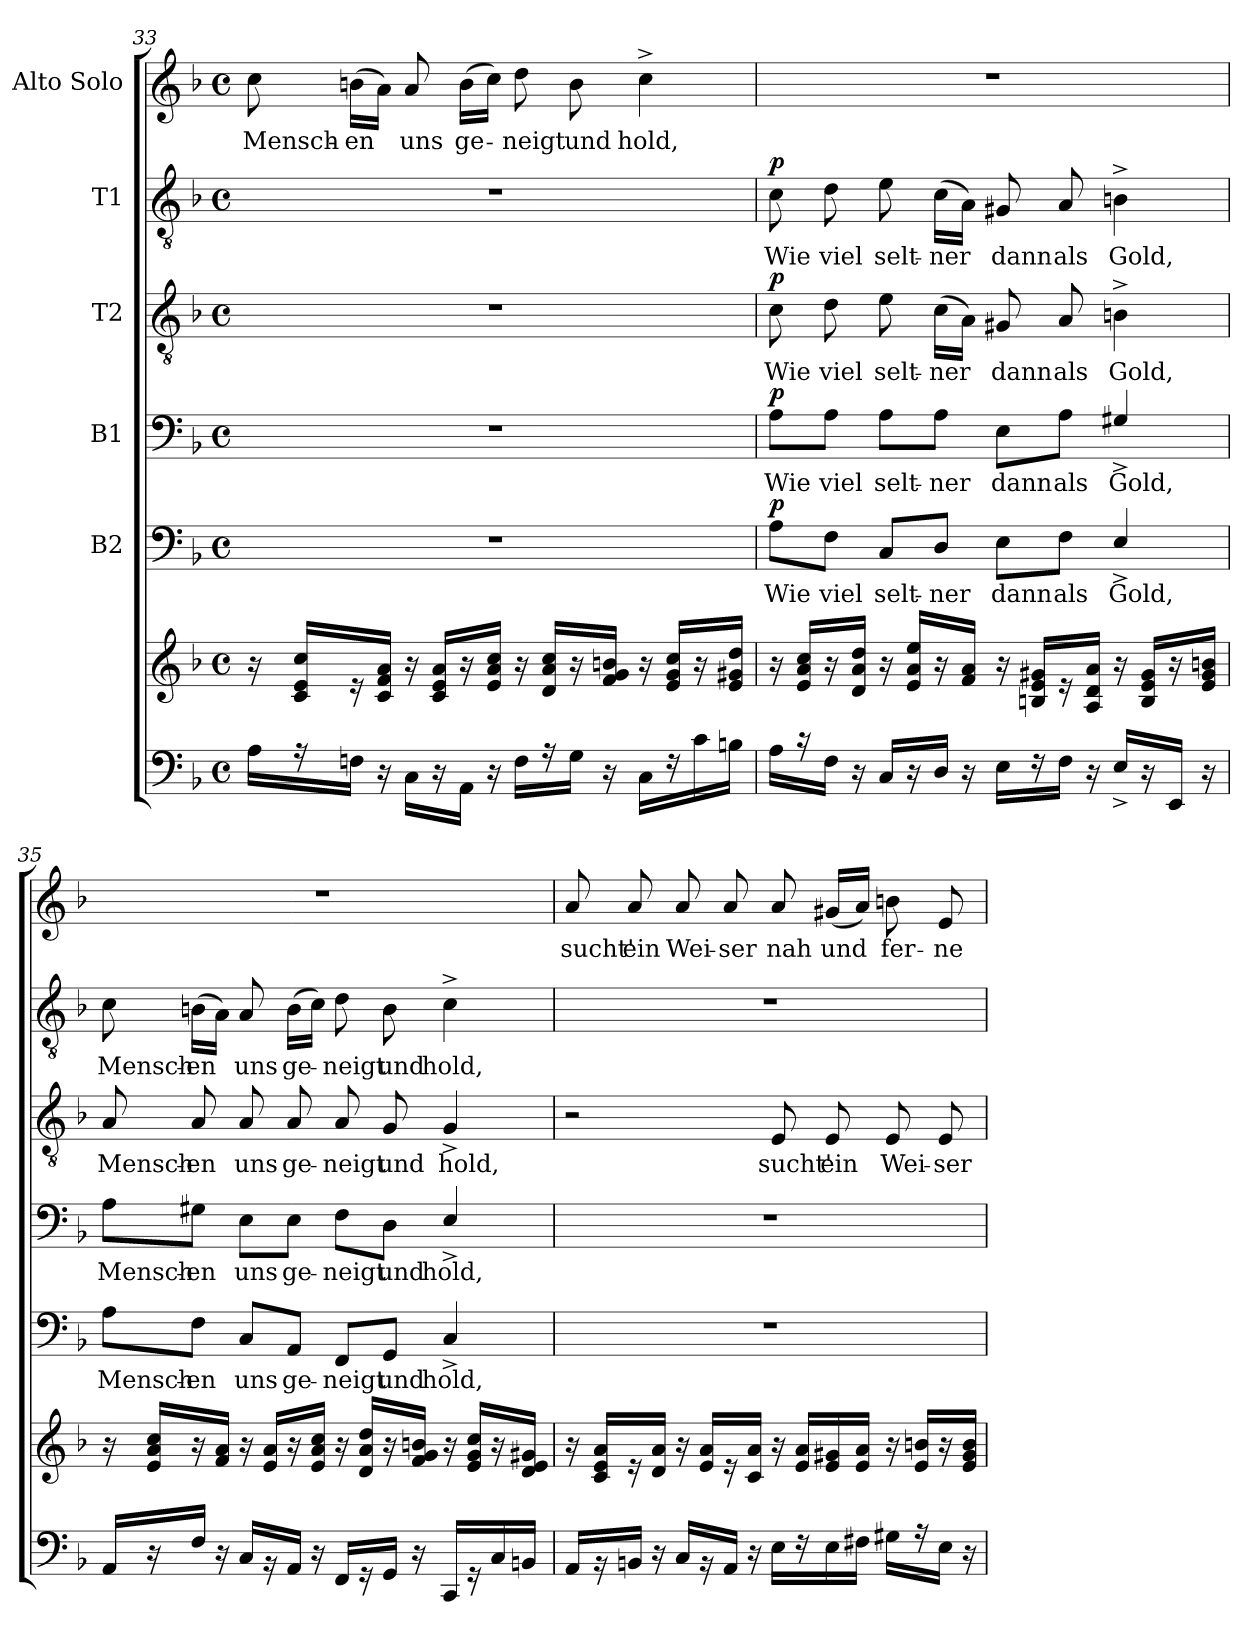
**kern	**kern	**kern	**text	**dynam	**kern	**text	**dynam	**kern	**text	**dynam	**kern	**text	**dynam	**kern	**text
*part7	*part6	*part5	*part5	*part5	*part4	*part4	*part4	*part3	*part3	*part3	*part2	*part2	*part2	*part1	*part1
*staff7	*staff6	*staff5	*staff5	*staff5	*staff4	*staff4	*staff4	*staff3	*staff3	*staff3	*staff2	*staff2	*staff2	*staff1	*staff1
*	*	*I"B2	*	*	*I"B1	*	*	*I"T2	*	*	*I"T1	*	*	*I"Alto Solo	*
*clefF4	*clefG2	*clefF4	*	*	*clefF4	*	*	*clefGv2	*	*	*clefGv2	*	*	*clefG2	*
*k[b-]	*k[b-]	*k[b-]	*	*	*k[b-]	*	*	*k[b-]	*	*	*k[b-]	*	*	*k[b-]	*
*F:	*F:	*F:	*	*	*F:	*	*	*F:	*	*	*F:	*	*	*F:	*
*M4/4	*M4/4	*M4/4	*	*	*M4/4	*	*	*M4/4	*	*	*M4/4	*	*	*M4/4	*
*met(c)	*met(c)	*met(c)	*	*	*met(c)	*	*	*met(c)	*	*	*met(c)	*	*	*met(c)	*
=33	=33	=33	=33	=33	=33	=33	=33	=33	=33	=33	=33	=33	=33	=33	=33
!	!	!	!	!	!	!	!	!	!	!	!	!	!	!	!LO:LY:b
16A\LL	16r	1r	.	.	1r	.	.	1r	.	.	1r	.	.	8cc\	Mensch-
16r	16c/ 16e/ 16cc/LL	.	.	.	.	.	.	.	.	.	.	.	.	.	.
!	!	!	!	!	!	!	!	!	!	!	!	!	!	!	!LO:LY:b
16Fn\JJ	16r	.	.	.	.	.	.	.	.	.	.	.	.	(>16bn\LL	-en
16r	16c/ 16f/ 16a/JJ	.	.	.	.	.	.	.	.	.	.	.	.	16a\JJ)	.
!	!	!	!	!	!	!	!	!	!	!	!	!	!	!	!LO:LY:b
16C\LL	16r	.	.	.	.	.	.	.	.	.	.	.	.	8a/	uns
16r	16c/ 16e/ 16a/LL	.	.	.	.	.	.	.	.	.	.	.	.	.	.
!	!	!	!	!	!	!	!	!	!	!	!	!	!	!	!LO:LY:b
16AA\JJ	16r	.	.	.	.	.	.	.	.	.	.	.	.	(>16b\LL	ge-
16r	16e/ 16a/ 16cc/JJ	.	.	.	.	.	.	.	.	.	.	.	.	16cc\JJ)	.
!	!	!	!	!	!	!	!	!	!	!	!	!	!	!	!LO:LY:b
16F\LL	16r	.	.	.	.	.	.	.	.	.	.	.	.	8dd\	-neigt
16r	16d/ 16a/ 16cc/LL	.	.	.	.	.	.	.	.	.	.	.	.	.	.
!	!	!	!	!	!	!	!	!	!	!	!	!	!	!	!LO:LY:b
16G\JJ	16r	.	.	.	.	.	.	.	.	.	.	.	.	8b\	und
16r	16f/ 16g/ 16bn/JJ	.	.	.	.	.	.	.	.	.	.	.	.	.	.
!	!	!	!	!	!	!	!	!	!	!	!	!	!	!	!LO:LY:b
16C\LL	16r	.	.	.	.	.	.	.	.	.	.	.	.	4cc^\	hold,
16r	16e/ 16g/ 16cc/LL	.	.	.	.	.	.	.	.	.	.	.	.	.	.
16c\	16r	.	.	.	.	.	.	.	.	.	.	.	.	.	.
16Bn\JJ	16e/ 16g#X/ 16dd/JJ	.	.	.	.	.	.	.	.	.	.	.	.	.	.
=34	=34	=34	=34	=34	=34	=34	=34	=34	=34	=34	=34	=34	=34	=34	=34
!	!	!	!LO:LY:b	!LO:DY:a	!	!LO:LY:b	!LO:DY:a	!	!LO:LY:b	!LO:DY:a	!	!LO:LY:b	!LO:DY:a	!	!
16A\LL	16r	8A\L	Wie	p	8A\L	Wie	p	8c\	Wie	p	8c\	Wie	p	1r	.
16r	16e/ 16a/ 16cc/LL	.	.	.	.	.	.	.	.	.	.	.	.	.	.
!	!	!	!LO:LY:b	!	!	!LO:LY:b	!	!	!LO:LY:b	!	!	!LO:LY:b	!	!	!
16F\JJ	16r	8F\J	viel	.	8A\J	viel	.	8d\	viel	.	8d\	viel	.	.	.
16r	16d/ 16a/ 16dd/JJ	.	.	.	.	.	.	.	.	.	.	.	.	.	.
!	!	!	!LO:LY:b	!	!	!LO:LY:b	!	!	!LO:LY:b	!	!	!LO:LY:b	!	!	!
16C/LL	16r	8C/L	selt-	.	8A\L	selt-	.	8e\	selt-	.	8e\	selt-	.	.	.
16r	16e/ 16a/ 16ee/LL	.	.	.	.	.	.	.	.	.	.	.	.	.	.
!	!	!	!LO:LY:b	!	!	!LO:LY:b	!	!	!LO:LY:b	!	!	!LO:LY:b	!	!	!
16D/JJ	16r	8D/J	-ner	.	8A\J	-ner	.	(>16c\LL	-ner	.	(>16c\LL	-ner	.	.	.
16r	16f/ 16a/JJ	.	.	.	.	.	.	16A\JJ)	.	.	16A\JJ)	.	.	.	.
!	!	!	!LO:LY:b	!	!	!LO:LY:b	!	!	!LO:LY:b	!	!	!LO:LY:b	!	!	!
16E\LL	16r	8E\L	dann	.	8E\L	dann	.	8G#X/	dann	.	8G#X/	dann	.	.	.
16r	16Bn/ 16e/ 16g#X/LL	.	.	.	.	.	.	.	.	.	.	.	.	.	.
!	!	!	!LO:LY:b	!	!	!LO:LY:b	!	!	!LO:LY:b	!	!	!LO:LY:b	!	!	!
16F\JJ	16r	8F\J	als	.	8A\J	als	.	8A/	als	.	8A/	als	.	.	.
16r	16A/ 16d/ 16a/JJ	.	.	.	.	.	.	.	.	.	.	.	.	.	.
!	!	!	!LO:LY:b	!	!	!LO:LY:b	!	!	!LO:LY:b	!	!	!LO:LY:b	!	!	!
16E^/LL	16r	4E^/	Gold,	.	4G#X^/	Gold,	.	4Bn^\	Gold,	.	4Bn^\	Gold,	.	.	.
16r	16B/ 16e/ 16g#/LL	.	.	.	.	.	.	.	.	.	.	.	.	.	.
16EE/JJ	16r	.	.	.	.	.	.	.	.	.	.	.	.	.	.
16r	16e/ 16g#/ 16bn/JJ	.	.	.	.	.	.	.	.	.	.	.	.	.	.
!!LO:PB:g=z
=35	=35	=35	=35	=35	=35	=35	=35	=35	=35	=35	=35	=35	=35	=35	=35
!	!	!	!LO:LY:b	!	!	!LO:LY:b	!	!	!LO:LY:b	!	!	!LO:LY:b	!	!	!
16AA/LL	16r	8A\L	Mensch-	.	8A\L	Mensch-	.	8A/	Mensch-	.	8c\	Mensch-	.	1r	.
16r	16e/ 16a/ 16cc/LL	.	.	.	.	.	.	.	.	.	.	.	.	.	.
!	!	!	!LO:LY:b	!	!	!LO:LY:b	!	!	!LO:LY:b	!	!	!LO:LY:b	!	!	!
16F/JJ	16r	8F\J	-en	.	8G#X\J	-en	.	8A/	-en	.	(>16Bn\LL	-en	.	.	.
16r	16f/ 16a/JJ	.	.	.	.	.	.	.	.	.	16A\JJ)	.	.	.	.
!	!	!	!LO:LY:b	!	!	!LO:LY:b	!	!	!LO:LY:b	!	!	!LO:LY:b	!	!	!
16C/LL	16r	8C/L	uns	.	8E\L	uns	.	8A/	uns	.	8A/	uns	.	.	.
16r	16e/ 16a/LL	.	.	.	.	.	.	.	.	.	.	.	.	.	.
!	!	!	!LO:LY:b	!	!	!LO:LY:b	!	!	!LO:LY:b	!	!	!LO:LY:b	!	!	!
16AA/JJ	16r	8AA/J	ge-	.	8E\J	ge-	.	8A/	ge-	.	(>16B\LL	ge-	.	.	.
16r	16e/ 16a/ 16cc/JJ	.	.	.	.	.	.	.	.	.	16c\JJ)	.	.	.	.
!	!	!	!LO:LY:b	!	!	!LO:LY:b	!	!	!LO:LY:b	!	!	!LO:LY:b	!	!	!
16FF/LL	16r	8FF/L	-neigt	.	8F\L	-neigt	.	8A/	-neigt	.	8d\	-neigt	.	.	.
16r	16d/ 16a/ 16dd/LL	.	.	.	.	.	.	.	.	.	.	.	.	.	.
!	!	!	!LO:LY:b	!	!	!LO:LY:b	!	!	!LO:LY:b	!	!	!LO:LY:b	!	!	!
16GG/JJ	16r	8GG/J	und	.	8D\J	und	.	8G/	und	.	8B\	und	.	.	.
16r	16f/ 16g/ 16bn/JJ	.	.	.	.	.	.	.	.	.	.	.	.	.	.
!	!	!	!LO:LY:b	!	!	!LO:LY:b	!	!	!LO:LY:b	!	!	!LO:LY:b	!	!	!
16CC/LL	16r	4C^/	hold,	.	4E^/	hold,	.	4G^/	hold,	.	4c^\	hold,	.	.	.
16r	16e/ 16g/ 16cc/LL	.	.	.	.	.	.	.	.	.	.	.	.	.	.
16C/	16r	.	.	.	.	.	.	.	.	.	.	.	.	.	.
16BBn/JJ	16d/ 16e/ 16g#X/JJ	.	.	.	.	.	.	.	.	.	.	.	.	.	.
=36	=36	=36	=36	=36	=36	=36	=36	=36	=36	=36	=36	=36	=36	=36	=36
!	!	!	!	!	!	!	!	!	!	!	!	!	!	!	!LO:LY:b
16AA/LL	16r	1r	.	.	1r	.	.	2r	.	.	1r	.	.	8a/	sucht'
16r	16c/ 16e/ 16a/LL	.	.	.	.	.	.	.	.	.	.	.	.	.	.
!	!	!	!	!	!	!	!	!	!	!	!	!	!	!	!LO:LY:b
16BBn/JJ	16r	.	.	.	.	.	.	.	.	.	.	.	.	8a/	ein
16r	16d/ 16a/JJ	.	.	.	.	.	.	.	.	.	.	.	.	.	.
!	!	!	!	!	!	!	!	!	!	!	!	!	!	!	!LO:LY:b
16C/LL	16r	.	.	.	.	.	.	.	.	.	.	.	.	8a/	Wei-
16r	16e/ 16a/LL	.	.	.	.	.	.	.	.	.	.	.	.	.	.
!	!	!	!	!	!	!	!	!	!	!	!	!	!	!	!LO:LY:b
16AA/JJ	16r	.	.	.	.	.	.	.	.	.	.	.	.	8a/	-ser
16r	16c/ 16a/JJ	.	.	.	.	.	.	.	.	.	.	.	.	.	.
!	!	!	!	!	!	!	!	!	!LO:LY:b	!	!	!	!	!	!LO:LY:b
16E\LL	16r	.	.	.	.	.	.	8E/	sucht'	.	.	.	.	8a/	nah
16r	16e/ 16a/LL	.	.	.	.	.	.	.	.	.	.	.	.	.	.
!	!	!	!	!	!	!	!	!	!LO:LY:b	!	!	!	!	!	!LO:LY:b
16E\	16e/ 16g#X/	.	.	.	.	.	.	8E/	ein	.	.	.	.	(<16g#X/LL	und
16F#X\JJ	16e/ 16a/JJ	.	.	.	.	.	.	.	.	.	.	.	.	16a/JJ)	.
!	!	!	!	!	!	!	!	!	!LO:LY:b	!	!	!	!	!	!LO:LY:b
16G#X\LL	16r	.	.	.	.	.	.	8E/	Wei-	.	.	.	.	8bn\	fer-
16r	16e/ 16bn/LL	.	.	.	.	.	.	.	.	.	.	.	.	.	.
!	!	!	!	!	!	!	!	!	!LO:LY:b	!	!	!	!	!	!LO:LY:b
16E\JJ	16r	.	.	.	.	.	.	8E/	-ser	.	.	.	.	8e/	-ne
16r	16e/ 16g#/ 16b/JJ	.	.	.	.	.	.	.	.	.	.	.	.	.	.
=	=	=	=	=	=	=	=	=	=	=	=	=	=	=	=
*-	*-	*-	*-	*-	*-	*-	*-	*-	*-	*-	*-	*-	*-	*-	*-
